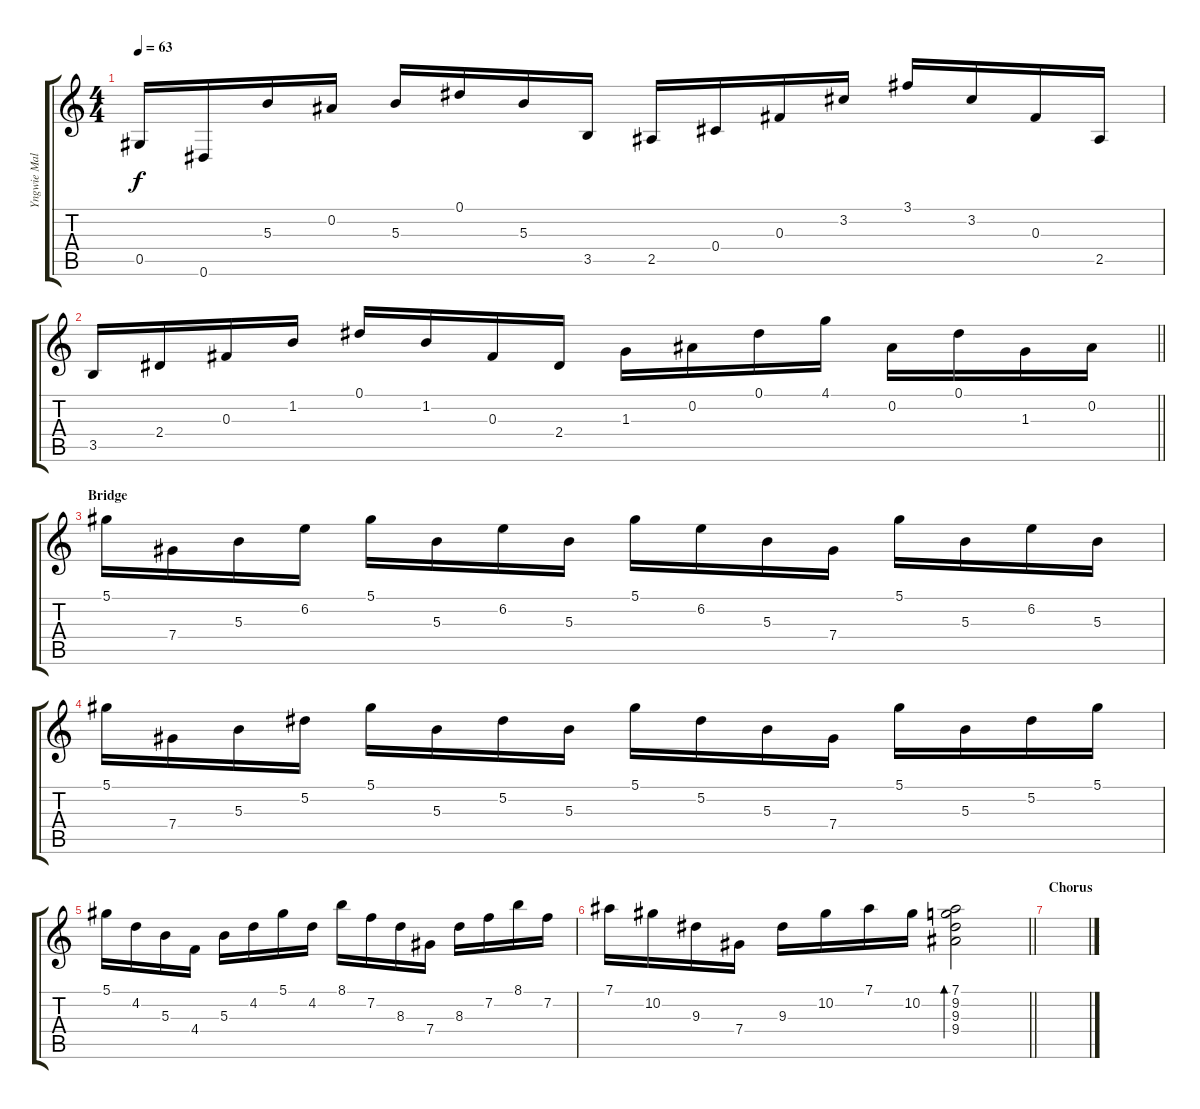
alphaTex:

\track ("Yngwie Malmsteen" "Yngwie Mal") {instrument acousticguitarsteel}
\staff {score tabs}
\tuning (Eb4 Bb3 Gb3 Db3 Ab2 Eb2) {hide}
\ts (4 4)
\tempo 63
\clef g2
\ks c
0.5.16{dy f} 0.6.16 5.3.16 0.2.16 5.3.16 0.1.16 5.3.16 3.5.16 2.5.16 0.4.16 0.3.16 3.2.16 3.1.16 3.2.16 0.3.16 2.5.16 |
\barLineRight lightlight
3.5.16 2.4.16 0.3.16 1.2.16 0.1.16 1.2.16 0.3.16 2.4.16 1.3.16 0.2.16 0.1.16 4.1.16 0.2.16 0.1.16 1.3.16 0.2.16 |
\section ("" "Bridge")
5.1.16 7.4.16 5.3.16 6.2.16 5.1.16 5.3.16 6.2.16 5.3.16 5.1.16 6.2.16 5.3.16 7.4.16 5.1.16 5.3.16 6.2.16 5.3.16 |
5.1.16 7.4.16 5.3.16 5.2.16 5.1.16 5.3.16 5.2.16 5.3.16 5.1.16 5.2.16 5.3.16 7.4.16 5.1.16 5.3.16 5.2.16 5.1.16 |
5.1.16 4.2.16 5.3.16 4.4.16 5.3.16 4.2.16 5.1.16 4.2.16 8.1.16 7.2.16 8.3.16 7.4.16 8.3.16 7.2.16 8.1.16 7.2.16 |
\barLineRight lightlight
7.1.16 10.2.16 9.3.16 7.4.16 9.3.16 10.2.16 7.1.16 10.2.16 (7.1 9.2 9.3 9.4).2{bd 120} |
\section ("" "Chorus")
